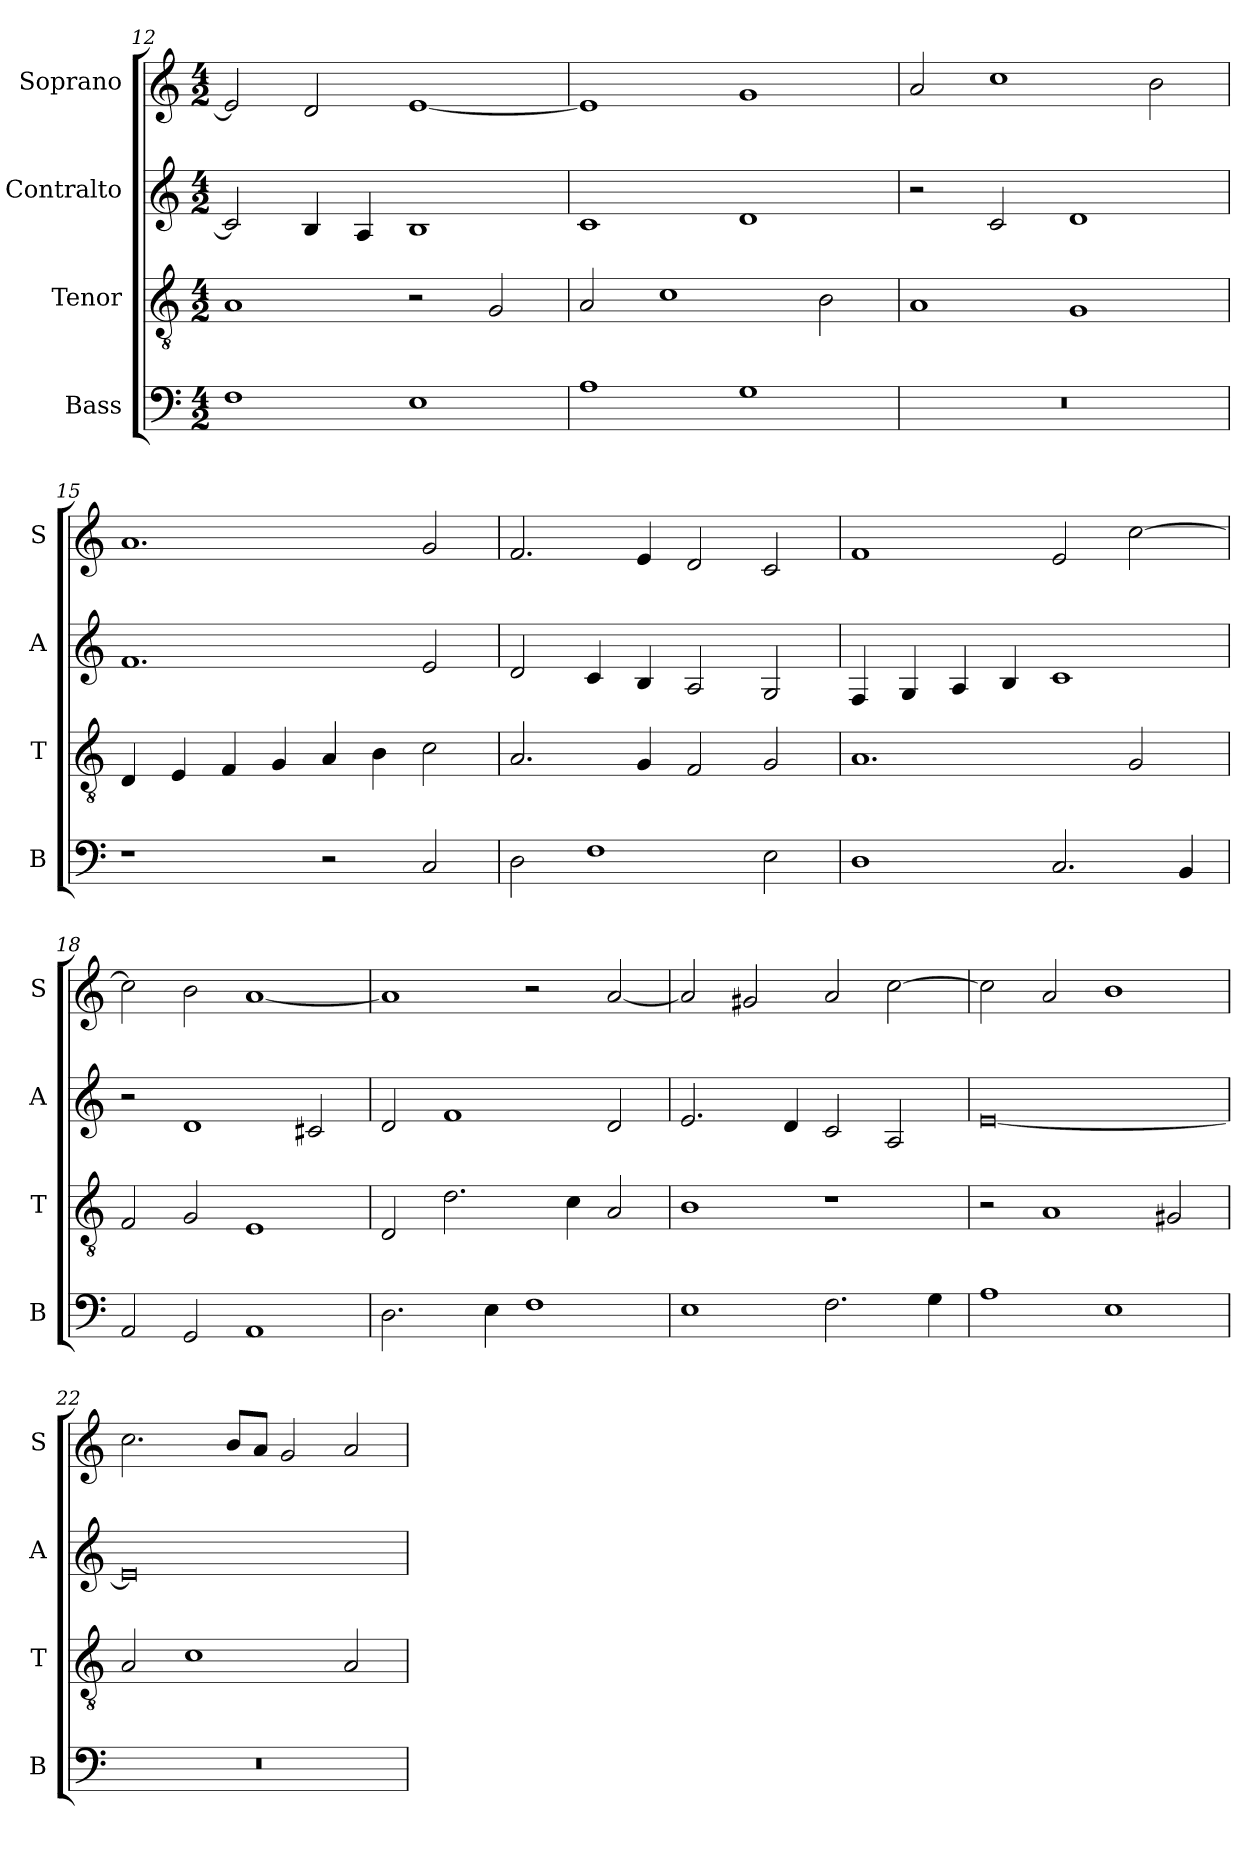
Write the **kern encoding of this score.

**kern	**kern	**kern	**kern
*part4	*part3	*part2	*part1
*staff4	*staff3	*staff2	*staff1
*I"Bass	*I"Tenor	*I"Contralto	*I"Soprano
*I'B	*I'T	*I'A	*I'S
*clefF4	*clefGv2	*clefG2	*clefG2
*k[]	*k[]	*k[]	*k[]
*E:phr	*E:phr	*E:phr	*E:phr
*M4/2	*M4/2	*M4/2	*M4/2
=12	=12	=12	=12
1F	1A	2c]	2e]
.	.	4B	2d
.	.	4A	.
1E	2r	1B	[1e
.	2G	.	.
=13	=13	=13	=13
1A	2A	1c	1e]
.	1c	.	.
1G	.	1d	1g
.	2B	.	.
=14	=14	=14	=14
0r	1A	2r	2a
.	.	2c	1cc
.	1G	1d	.
.	.	.	2b
=15	=15	=15	=15
1r	4D	1.f	1.a
.	4E	.	.
.	4F	.	.
.	4G	.	.
2r	4A	.	.
.	4B	.	.
2C	2c	2e	2g
=16	=16	=16	=16
2D	2.A	2d	2.f
1F	.	4c	.
.	4G	4B	4e
.	2F	2A	2d
2E	2G	2G	2c
=17	=17	=17	=17
1D	1.A	4F	1f
.	.	4G	.
.	.	4A	.
.	.	4B	.
2.C	.	1c	2e
.	2G	.	[2cc
4BB	.	.	.
=18	=18	=18	=18
2AA	2F	2r	2cc]
2GG	2G	1d	2b
1AA	1E	.	[1a
.	.	2c#X	.
=19	=19	=19	=19
2.D	2D	2d	1a]
.	2.d	1f	.
4E	.	.	.
1F	.	.	2r
.	4c	.	.
.	2A	2d	[2a
=20	=20	=20	=20
1E	1B	2.e	2a]
.	.	.	2g#X
.	.	4d	.
2.F	1r	2c	2a
.	.	2A	[2cc
4G	.	.	.
=21	=21	=21	=21
1A	2r	[0e	2cc]
.	1A	.	2a
1E	.	.	1b
.	2G#X	.	.
=22	=22	=22	=22
0r	2A	0e]	2.cc
.	1c	.	.
.	.	.	8b/L
.	.	.	8a/J
.	.	.	2g
.	2A	.	2a
=	=	=	=
*-	*-	*-	*-
